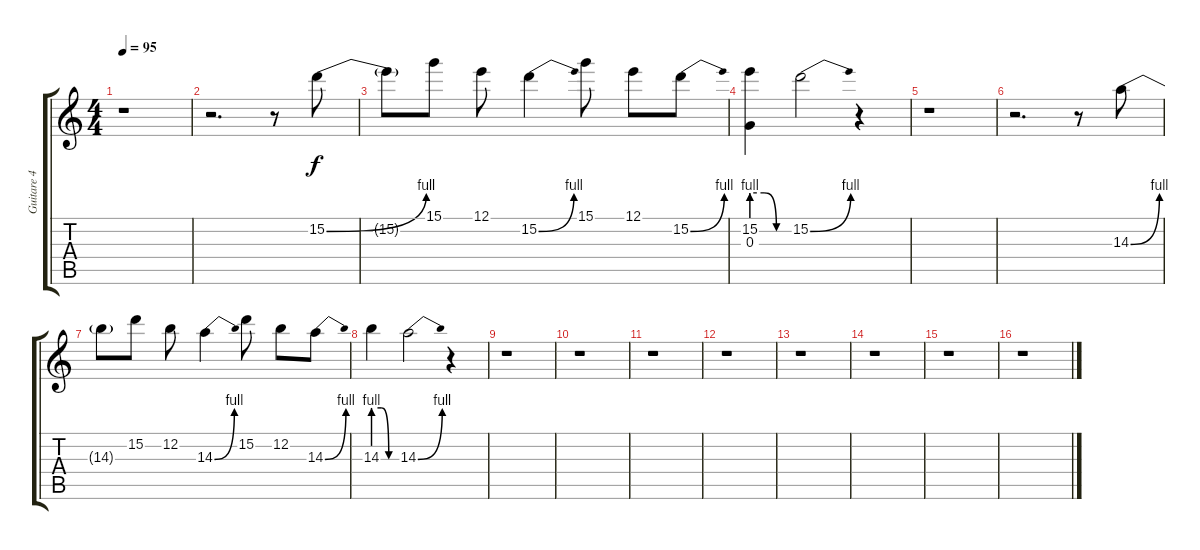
\track ("Guitare 4" "Guitare 4") {instrument distortionguitar}
\staff {score tabs}
\tuning (E4 B3 G3 D3 A2 E2) {hide}
\ts (4 4)
\tempo 95
\clef g2
\ks c
r.1{dy f} |
r.2{d} r.8 15.2{be (bend 0 0 60 4)}.8 |
15.2{t}.8 15.1.8 12.1.8 15.2{be (bend 0 0 60 4)}.4 15.1.8 12.1.8 15.2{be (bend 0 0 60 4)}.8 |
(15.2{be (custom 0 4 20 4 40 0 60 0)} 0.3).4 15.2{be (bend 0 0 60 4)}.2 r.4 |
r.1 |
r.2{d} r.8 14.3{be (bend 0 0 60 4)}.8 |
14.3{t}.8 15.2.8 12.2.8 14.3{be (bend 0 0 60 4)}.4 15.2.8 12.2.8 14.3{be (bend 0 0 60 4)}.8 |
14.3{be (custom 0 4 20 4 40 0 60 0)}.4 14.3{be (bend 0 0 60 4)}.2 r.4 |
r.1 |
r.1 |
r.1 |
r.1 |
r.1 |
r.1 |
r.1 |
r.1
